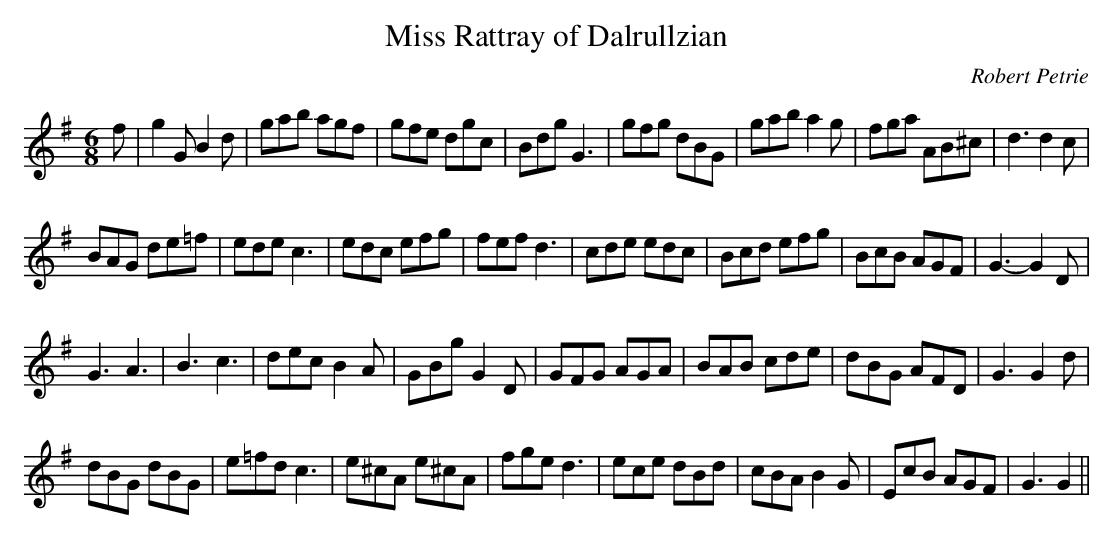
X:1
T:Miss Rattray of Dalrullzian
C:Robert Petrie
K:G
M:6/8
L:1/8
f | g2GB2d | gab agf | gfe dgc | Bdg G3 | gfg dBG | gab a2g | fga AB^c | d3 d2c |
BAG de=f | ede c3 | edc efg | fef d3 | cde edc | Bcd efg | BcB AGF | G3-G2D |
G3A3 | B3c3 | dec B2A | GBg G2D | GFG AGA | BAB cde | dBG AFD | G3G2d |
dBG dBG | e=fd c3 | e^cA e^cA | fge d3 | ece dBd | cBA B2G | EcB AGF | G3G2 ||
